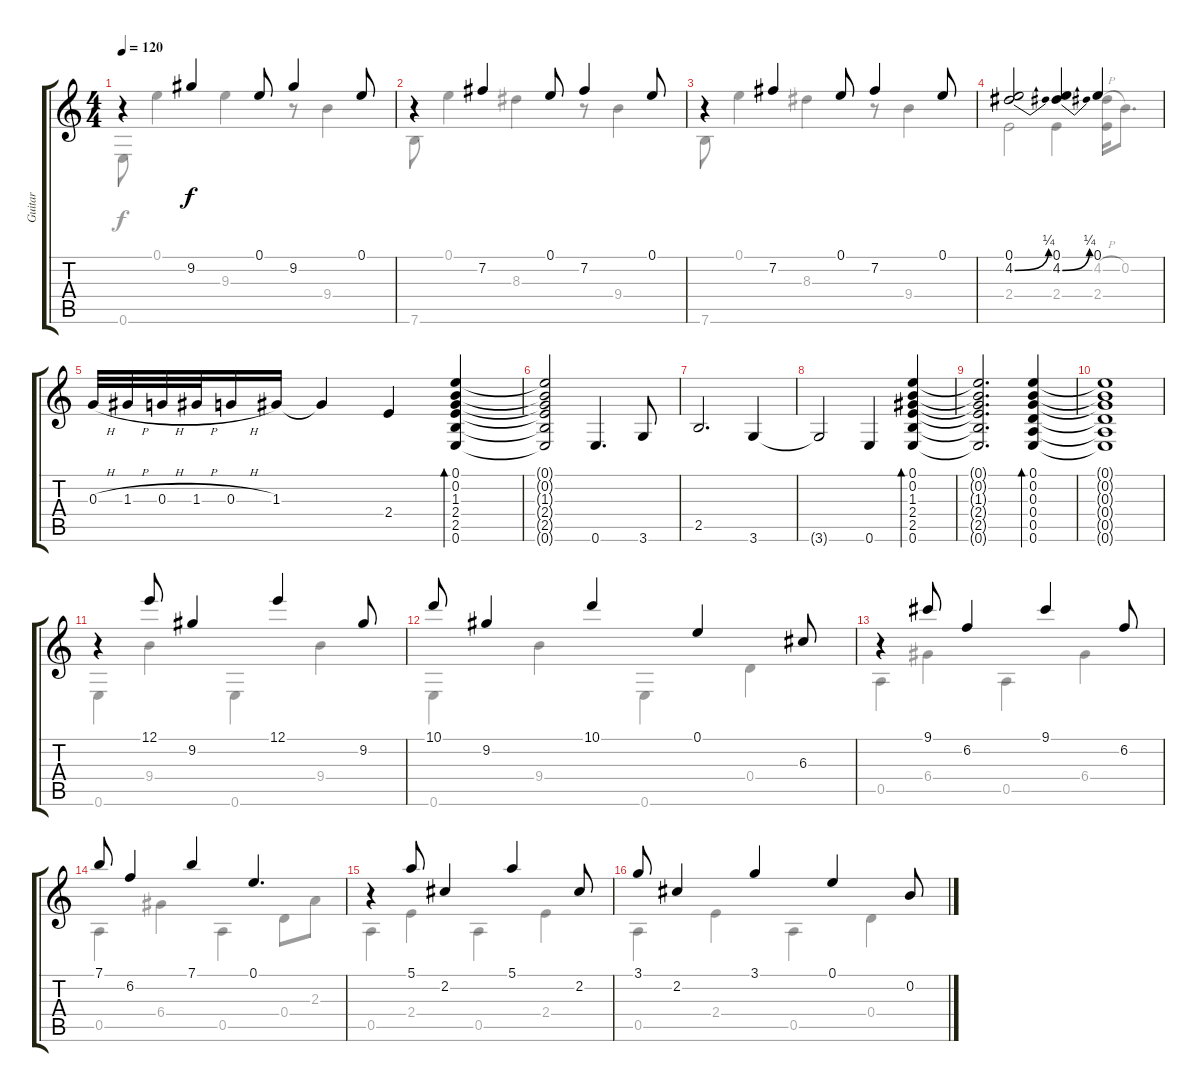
\track ("Guitar" "Guitar") {instrument acousticguitarsteel}
\staff {score tabs}
\tuning (E4 B3 G3 D3 A2 E2) {hide}
\voice
\ts (4 4)
\tempo 120
\clef g2
\ks c
r.4{dy f} 9.2.4 0.1.8 9.2.4 0.1.8 |
r.4 7.2.4 0.1.8 7.2.4 0.1.8 |
r.4 7.2.4 0.1.8 7.2.4 0.1.8 |
(0.1 4.2{be (bend 0 0 60 1)}).2 (0.1 4.2{be (bend 0 0 60 1)}).4 0.1.4 |
0.3{h}.32 1.3{h}.32 0.3{h}.32 1.3{h}.32 0.3{h}.16 1.3.16 1.3{t}.4 2.4.4 (0.1 0.2 1.3 2.4 2.5 0.6).4{bd 30} |
(0.1{t} 0.2{t} 1.3{t} 2.4{t} 2.5{t} 0.6{t}).2 0.6.4{d} 3.6.8 |
2.5.2{d} 3.6.4 |
3.6{t}.2 0.6.4 (0.1 0.2 1.3 2.4 2.5 0.6).4{bd 30} |
(0.1{t} 0.2{t} 1.3{t} 2.4{t} 2.5{t} 0.6{t}).2{d} (0.1 0.2 0.3 0.4 0.5 0.6).4{bd 30} |
(0.1{t} 0.2{t} 0.3{t} 0.4{t} 0.5{t} 0.6{t}).1 |
r.4 12.1.8 9.2.4 12.1.4 9.2.8 |
10.1.8 9.2.4 10.1.4 0.1.4 6.3.8 |
r.4 9.1.8 6.2.4 9.1.4 6.2.8 |
7.1.8 6.2.4 7.1.4 0.1.4{d} |
r.4 5.1.8 2.2.4 5.1.4 2.2.8 |
3.1.8 2.2.4 3.1.4 0.1.4 0.2.8
\voice
\clef g2
\ottava regular
\simile none
\ks c
0.6.8{dy f} 0.1.4 9.3.4 r.8 9.4.4 |
7.6.8 0.1.4 8.3.4 r.8 9.4.4 |
7.6.8 0.1.4 8.3.4 r.8 9.4.4 |
2.4.2 2.4.4 (4.2{h} 2.4).16 0.2.8{d} |
|
|
|
|
|
|
0.6.4 9.4.4 0.6.4 9.4.4 |
0.6.4 9.4.4 0.6.4 0.4.4 |
0.5.4 6.4.4 0.5.4 6.4.4 |
0.5.4 6.4.4 0.5.4 0.4.8 2.3.8 |
0.5.4 2.4.4 0.5.4 2.4.4 |
0.5.4 2.4.4 0.5.4 0.4.4
